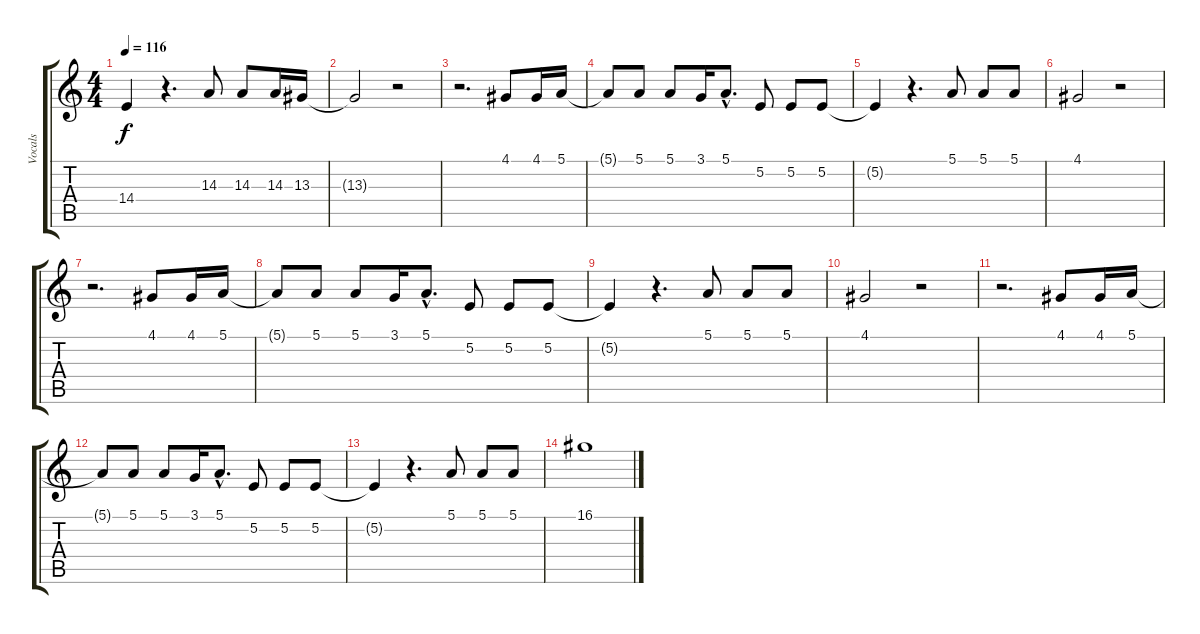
\track ("Vocals" "Vocals") {instrument lead3calliope}
\staff {score tabs}
\tuning (E4 B3 G3 D3 A2 E2) {hide}
\ts (4 4)
\tempo 116
\clef g2
\ks c
14.4{t}.4{dy f} r.4{d} 14.3.8 14.3.8 14.3.16 13.3.16 |
13.3{t}.2 r.2 |
r.2{d} 4.1.8 4.1.16 5.1.16 |
5.1{t}.8 5.1.8 5.1.8 3.1.16 5.1{hac}.8{d} 5.2.8 5.2.8 5.2.8 |
5.2{t}.4 r.4{d} 5.1.8 5.1.8 5.1.8 |
4.1.2 r.2 |
r.2{d} 4.1.8 4.1.16 5.1.16 |
5.1{t}.8 5.1.8 5.1.8 3.1.16 5.1{hac}.8{d} 5.2.8 5.2.8 5.2.8 |
5.2{t}.4 r.4{d} 5.1.8 5.1.8 5.1.8 |
4.1.2 r.2 |
r.2{d} 4.1.8 4.1.16 5.1.16 |
5.1{t}.8 5.1.8 5.1.8 3.1.16 5.1{hac}.8{d} 5.2.8 5.2.8 5.2.8 |
5.2{t}.4 r.4{d} 5.1.8 5.1.8 5.1.8 |
16.1.1
